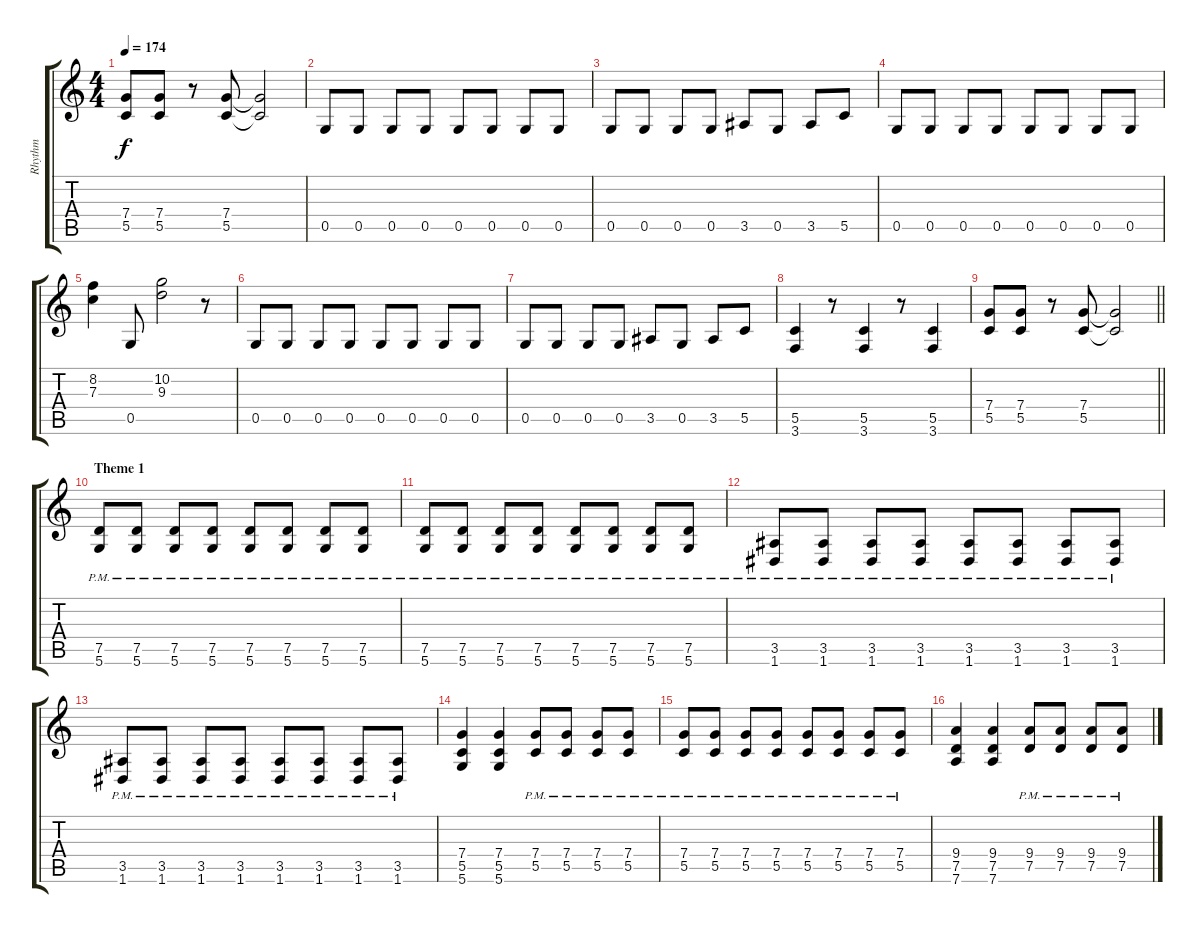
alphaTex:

\track ("Rhythm" "Rhythm") {instrument distortionguitar}
\staff {score tabs}
\tuning (D4 A3 F3 C3 G2 D2) {hide}
\ts (4 4)
\tempo 174
\clef g2
\ks c
(7.4 5.5).8{dy f} (7.4 5.5).8 r.8 (7.4 5.5).8 (7.4{t} 5.5{t}).2 |
0.5.8 0.5.8 0.5.8 0.5.8 0.5.8 0.5.8 0.5.8 0.5.8 |
0.5.8 0.5.8 0.5.8 0.5.8 3.5.8 0.5.8 3.5.8 5.5.8 |
0.5.8 0.5.8 0.5.8 0.5.8 0.5.8 0.5.8 0.5.8 0.5.8 |
(8.2 7.3).4 0.5.8 (10.2 9.3).2 r.8 |
0.5.8 0.5.8 0.5.8 0.5.8 0.5.8 0.5.8 0.5.8 0.5.8 |
0.5.8 0.5.8 0.5.8 0.5.8 3.5.8 0.5.8 3.5.8 5.5.8 |
(5.5 3.6).4 r.8 (5.5 3.6).4 r.8 (5.5 3.6).4 |
\barLineRight lightlight
(7.4 5.5).8 (7.4 5.5).8 r.8 (7.4 5.5).8 (7.4{t} 5.5{t}).2 |
\section ("" "Theme 1")
(7.5{pm} 5.6{pm}).8 (7.5{pm} 5.6{pm}).8 (7.5{pm} 5.6{pm}).8 (7.5{pm} 5.6{pm}).8 (7.5{pm} 5.6{pm}).8 (7.5{pm} 5.6{pm}).8 (7.5{pm} 5.6{pm}).8 (7.5{pm} 5.6{pm}).8 |
(7.5{pm} 5.6{pm}).8 (7.5{pm} 5.6{pm}).8 (7.5{pm} 5.6{pm}).8 (7.5{pm} 5.6{pm}).8 (7.5{pm} 5.6{pm}).8 (7.5{pm} 5.6{pm}).8 (7.5{pm} 5.6{pm}).8 (7.5{pm} 5.6{pm}).8 |
(3.5{pm} 1.6{pm}).8 (3.5{pm} 1.6{pm}).8 (3.5{pm} 1.6{pm}).8 (3.5{pm} 1.6{pm}).8 (3.5{pm} 1.6{pm}).8 (3.5{pm} 1.6{pm}).8 (3.5{pm} 1.6{pm}).8 (3.5{pm} 1.6{pm}).8 |
(3.5{pm} 1.6{pm}).8 (3.5{pm} 1.6{pm}).8 (3.5{pm} 1.6{pm}).8 (3.5{pm} 1.6{pm}).8 (3.5{pm} 1.6{pm}).8 (3.5{pm} 1.6{pm}).8 (3.5{pm} 1.6{pm}).8 (3.5{pm} 1.6{pm}).8 |
(7.4 5.5 5.6).4 (7.4 5.5 5.6).4 (7.4{pm} 5.5{pm}).8 (7.4{pm} 5.5{pm}).8 (7.4{pm} 5.5{pm}).8 (7.4{pm} 5.5{pm}).8 |
(7.4{pm} 5.5{pm}).8 (7.4{pm} 5.5{pm}).8 (7.4{pm} 5.5{pm}).8 (7.4{pm} 5.5{pm}).8 (7.4{pm} 5.5{pm}).8 (7.4{pm} 5.5{pm}).8 (7.4{pm} 5.5{pm}).8 (7.4{pm} 5.5{pm}).8 |
(9.4 7.5 7.6).4 (9.4 7.5 7.6).4 (9.4{pm} 7.5{pm}).8 (9.4{pm} 7.5{pm}).8 (9.4{pm} 7.5{pm}).8 (9.4{pm} 7.5{pm}).8
